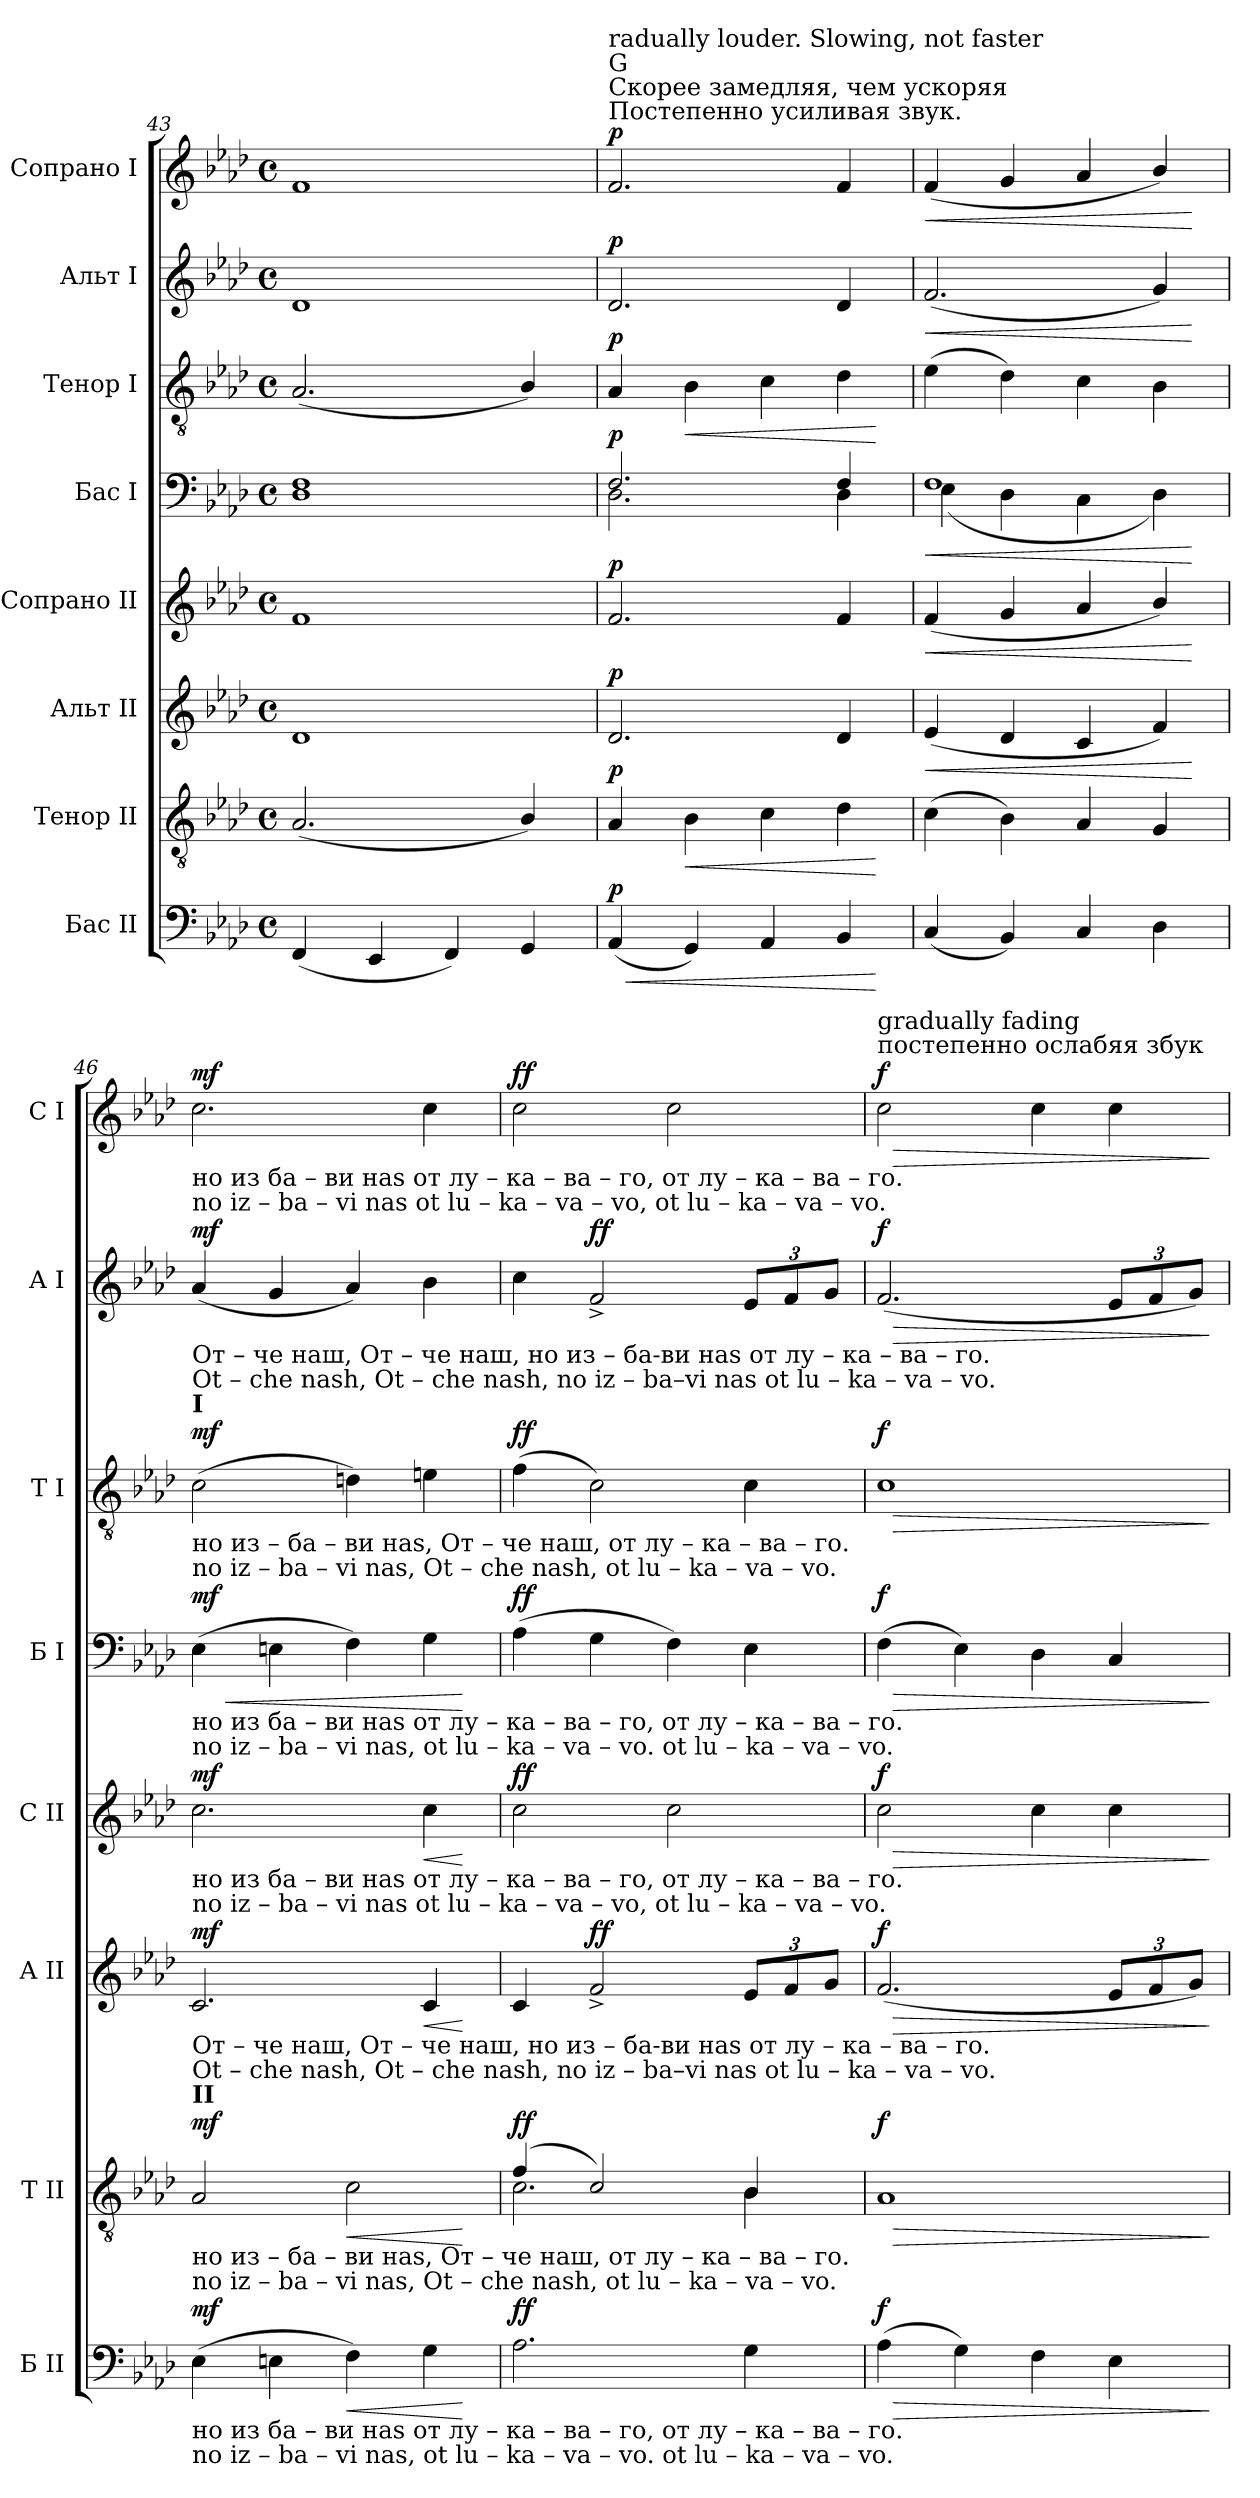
**kern	**dynam	**kern	**dynam	**kern	**dynam	**kern	**dynam	**kern	**dynam	**kern	**dynam	**kern	**dynam	**kern	**dynam
*part8	*part8	*part7	*part7	*part6	*part6	*part5	*part5	*part4	*part4	*part3	*part3	*part2	*part2	*part1	*part1
*staff8	*staff8	*staff7	*staff7	*staff6	*staff6	*staff5	*staff5	*staff4	*staff4	*staff3	*staff3	*staff2	*staff2	*staff1	*staff1
*I"Бас II	*	*I"Тенор II	*	*I"Альт II	*	*I"Сопрано II	*	*I"Бас I	*	*I"Тенор I	*	*I"Альт I	*	*I"Сопрано I	*
*I'Б II	*	*I'Т II	*	*I'А II	*	*I'С II	*	*I'Б I	*	*I'Т I	*	*I'А I	*	*I'С I	*
*clefF4	*	*clefGv2	*	*clefG2	*	*clefG2	*	*clefF4	*	*clefGv2	*	*clefG2	*	*clefG2	*
*k[b-e-a-d-]	*	*k[b-e-a-d-]	*	*k[b-e-a-d-]	*	*k[b-e-a-d-]	*	*k[b-e-a-d-]	*	*k[b-e-a-d-]	*	*k[b-e-a-d-]	*	*k[b-e-a-d-]	*
*M4/4	*	*M4/4	*	*M4/4	*	*M4/4	*	*M4/4	*	*M4/4	*	*M4/4	*	*M4/4	*
*met(c)	*	*met(c)	*	*met(c)	*	*met(c)	*	*met(c)	*	*met(c)	*	*met(c)	*	*met(c)	*
=43	=43	=43	=43	=43	=43	=43	=43	=43	=43	=43	=43	=43	=43	=43	=43
(4FF/	.	(2.A-/	.	1d-	.	1f	.	1D- 1F	.	(2.A-/	.	1d-	.	1f	.
4EE-/	.	.	.	.	.	.	.	.	.	.	.	.	.	.	.
4FF/)	.	.	.	.	.	.	.	.	.	.	.	.	.	.	.
4GG/	.	4B-/)	.	.	.	.	.	.	.	4B-/)	.	.	.	.	.
=44	=44	=44	=44	=44	=44	=44	=44	=44	=44	=44	=44	=44	=44	=44	=44
*	*	*	*	*	*	*	*	*	*	*	*	*	*	*MM55	*
!	!	!	!	!	!	!	!	!	!	!	!	!	!	!LO:TX:a:t=Постепенно усиливая звук.	!
!	!	!	!	!	!	!	!	!	!	!	!	!	!	!LO:TX:a:t=Скорее замедляя, чем ускоряя	!
!	!	!	!	!	!	!	!	!	!	!	!	!	!	!LO:TX:a:t=G	!
!	!	!	!	!	!	!	!	!	!	!	!	!	!	!LO:TX:a:t=radually louder. Slowing, not faster	!
!	!LO:HP:b	!	!	!	!	!	!	!	!	!	!	!	!	!	!
*	*	*	*	*	*	*	*	*^	*	*	*	*	*	*	*
!	!LO:DY:n=1:a	!	!LO:DY:a	!	!LO:DY:a	!	!LO:DY:a	!	!	!LO:DY:a	!	!LO:DY:a	!	!LO:DY:a	!	!LO:DY:a
(4AA-/	< p	4A-/	p	2.d-/	p	2.f/	p	2.F/	2.D-\	p	4A-/	p	2.d-/	p	2.f/	p
!	!	!	!LO:HP:b	!	!	!	!	!	!	!	!	!LO:HP:b	!	!	!	!
4GG/)	.	4B-\	<	.	.	.	.	.	.	.	4B-\	<	.	.	.	.
4AA-/	.	4c\	.	.	.	.	.	.	.	.	4c\	.	.	.	.	.
4BB-/	.	4d-\	.	4d-/	.	4f/	.	4F/	4D-\	.	4d-\	.	4d-/	.	4f/	.
*	*	*	*	*	*	*	*	*v	*v	*	*	*	*	*	*	*
.	[	.	[	.	.	.	.	.	.	.	[	.	.	.	.
=45	=45	=45	=45	=45	=45	=45	=45	=45	=45	=45	=45	=45	=45	=45	=45
!	!	!	!	!	!LO:HP:b	!	!LO:HP:b	!	!LO:HP:b	!	!	!	!LO:HP:b	!	!LO:HP:b
*	*	*	*	*	*	*	*	*^	*	*	*	*	*	*	*
(4C/	.	(4c\	.	(4e-/	<	(4f/	<	1F	(>4E-\	<	(4e-\	.	(2.f/	<	(4f/	<
4BB-/)	.	4B-\)	.	4d-/	.	4g/	.	.	4D-\	.	4d-\)	.	.	.	4g/	.
4C/	.	4A-/	.	4c/	.	4a-/	.	.	4C\	.	4c\	.	.	.	4a-/	.
4D-\	.	4G/	.	4f/)	.	4b-/)	.	.	4D-\)	.	4B-\	.	4g/)	.	4b-/)	.
*	*	*	*	*	*	*	*	*v	*v	*	*	*	*	*	*	*
.	.	.	.	.	[	.	[	.	[	.	.	.	[	.	[
!!LO:PB:g=z
=46	=46	=46	=46	=46	=46	=46	=46	=46	=46	=46	=46	=46	=46	=46	=46
*	*	*	*	*	*	*	*	*	*	*	*	*	*	*MM50	*
!	!	!	!	!	!	!	!	!	!	!	!	!	!	!LO:TX:b:t=но                 из    ба    –    ви                    наs      от  лу     –     ка    –   ва       –         го,         от  лу     –     ка  –  ва –  го.	!
!	!	!	!	!	!	!	!	!	!	!	!	!	!	!LO:TX:b:t=no                  iz –  ba    –    vi                      nas      ot   lu      –     ka    –   va       –         vo,         ot   lu      –     ka  –  va –  vo.	!
!	!	!	!	!	!	!	!	!	!	!	!	!LO:TX:b:t=От      –      че   наш, От –    че              наш,                            но         из       –         ба-ви наs от  лу  – ка –  ва –  го.	!	!	!
!	!	!	!	!	!	!	!	!	!	!	!	!LO:TX:b:t=Ot       –     che  nash, Ot   –  che           nash,                             no          iz       –         ba–vi  nas  ot  lu   –  ka –  va –  vo.	!	!	!
!	!	!	!	!	!	!	!	!	!	!LO:TX:b:t=но                 из – ба         –       ви            наs,                              От        –      че          наш,     от  лу      –     ка  –  ва –  го.	!	!	!	!	!
!	!	!	!	!	!	!	!	!	!	!LO:TX:b:t=no                  iz –  ba        –        vi              nas,                              Ot         –     che        nash,     ot   lu       –     ka   –  va –  vo.	!	!	!	!	!
!	!	!	!	!	!	!	!	!	!	!LO:TX:a:B:t=I	!	!	!	!	!
!	!	!	!	!	!	!	!	!LO:TX:b:t=но                 из    ба         –       ви            наs       от  лу    –     ка       –       ва      –     го,      от  лу      –      ка  –  ва – го.	!	!	!	!	!	!	!
!	!	!	!	!	!	!	!	!LO:TX:b:t=no                  iz –  ba        –        vi             nas,       ot   lu     –     ka       –       va      –     vo.      ot   lu       –      ka   –  va – vo.	!	!	!	!	!	!	!
!	!	!	!	!	!	!LO:TX:b:t=но                 из    ба    –    ви                    наs      от  лу     –     ка    –   ва       –         го,         от  лу     –     ка  –  ва –  го.	!	!	!	!	!	!	!	!	!
!	!	!	!	!	!	!LO:TX:b:t=no                  iz –  ba    –    vi                      nas      ot   lu      –     ka    –   va       –         vo,         ot   lu      –     ka  –  va –  vo.	!	!	!	!	!	!	!	!	!
!	!	!	!	!LO:TX:b:t=От      –      че   наш, От –    че              наш,                            но         из       –         ба-ви наs от  лу  – ка –  ва –  го.	!	!	!	!	!	!	!	!	!	!	!
!	!	!	!	!LO:TX:b:t=Ot       –     che  nash, Ot   –  che           nash,                             no          iz       –         ba–vi  nas  ot  lu   –  ka –  va –  vo.	!	!	!	!	!	!	!	!	!	!	!
!	!	!LO:TX:b:t=но         из      –     ба         –       ви            наs,                              От        –      че          наш,     от  лу      –     ка  –  ва –  го.	!	!	!	!	!	!	!	!	!	!	!	!	!
!	!	!LO:TX:b:t=no          iz       –     ba        –        vi              nas,                              Ot         –     che        nash,     ot   lu       –     ka   –  va –  vo.	!	!	!	!	!	!	!	!	!	!	!	!	!
!	!	!LO:TX:a:B:t=II	!	!	!	!	!	!	!	!	!	!	!	!	!
!LO:TX:b:t=но                 из    ба         –       ви            наs       от  лу    –     ка       –       ва      –     го,      от  лу      –      ка  –  ва – го.	!	!	!	!	!	!	!	!	!	!	!	!	!	!	!
!LO:TX:b:t=no                  iz –  ba        –        vi             nas,       ot   lu     –     ka       –       va      –     vo.      ot   lu       –      ka   –  va – vo.	!	!	!	!	!	!	!	!	!	!	!	!	!	!	!
!	!LO:DY:a	!	!LO:DY:a	!	!LO:DY:a	!	!LO:DY:a	!	!LO:HP:b	!	!	!	!	!	!
!	!	!	!	!	!	!	!	!	!LO:DY:n=1:a	!	!LO:DY:a	!	!LO:DY:a	!	!LO:DY:a
(4E-\	mf	2A-/	mf	2.c/	mf	2.cc\	mf	(4E-\	< mf	(2c\	mf	(4a-/	mf	2.cc\	mf
4En\	.	.	.	.	.	.	.	4En\	.	.	.	4g/	.	.	.
!	!LO:HP:b	!	!LO:HP:b	!	!	!	!	!	!	!	!	!	!	!	!
4F\)	<	2c\	<	.	.	.	.	4F\)	.	4dn\)	.	4a-/)	.	.	.
!	!	!	!	!	!LO:HP:b	!	!LO:HP:b	!	!	!	!	!	!	!	!
4G\	.	.	.	4c/	<	4cc\	<	4G\	.	4en\	.	4b-\	.	4cc\	.
.	[	.	[	.	[	.	[	.	[	.	.	.	.	.	.
=47	=47	=47	=47	=47	=47	=47	=47	=47	=47	=47	=47	=47	=47	=47	=47
*	*	*^	*	*	*	*	*	*	*	*	*	*	*	*	*
!	!LO:DY:a	!	!	!LO:DY:a	!	!	!	!LO:DY:a	!	!LO:DY:a	!	!LO:DY:a	!	!	!	!LO:DY:a
2.A-\	ff	(4f/	2.c\	ff	4c/	.	2cc\	ff	(4A-\	ff	(4f\	ff	4cc\	.	2cc\	ff
!	!	!	!	!	!	!LO:DY:a	!	!	!	!	!	!	!	!LO:DY:a	!	!
.	.	2c/)	.	.	2f^/	ff	.	.	4G\	.	2c\)	.	2f^/	ff	.	.
.	.	.	.	.	.	.	2cc\	.	4F\)	.	.	.	.	.	2cc\	.
*	*	*	*	*	*Xbrackettup	*	*	*	*	*	*	*	*Xbrackettup	*	*	*
4G\	.	4B-/	4B-\	.	12e-/L	.	.	.	4E-\	.	4c\	.	12e-/L	.	.	.
.	.	.	.	.	12f/	.	.	.	.	.	.	.	12f/	.	.	.
.	.	.	.	.	12g/J	.	.	.	.	.	.	.	12g/J	.	.	.
*	*	*v	*v	*	*	*	*	*	*	*	*	*	*	*	*	*
=48	=48	=48	=48	=48	=48	=48	=48	=48	=48	=48	=48	=48	=48	=48	=48
*	*	*	*	*	*	*	*	*	*	*	*	*	*	*MM45	*
!	!	!	!	!	!	!	!	!	!	!	!	!	!	!LO:TX:a:t=постепенно ослабяя збук	!
!	!	!	!	!	!	!	!	!	!	!	!	!	!	!LO:TX:a:t=gradually fading	!
!	!LO:HP:b	!	!LO:HP:b	!	!LO:HP:b	!	!LO:HP:b	!	!LO:HP:b	!	!LO:HP:b	!	!LO:HP:b	!	!LO:HP:b
!	!LO:DY:n=1:a	!	!LO:DY:n=1:a	!	!LO:DY:n=1:a	!	!LO:DY:n=1:a	!	!LO:DY:n=1:a	!	!LO:DY:n=1:a	!	!LO:DY:n=1:a	!	!LO:DY:n=1:a
(4A-\	> f	1A-	> f	(2.f/	> f	2cc\	> f	(4F\	> f	1c	> f	(2.f/	> f	2cc\	> f
4G\)	.	.	.	.	.	.	.	4E-\)	.	.	.	.	.	.	.
4F\	.	.	.	.	.	4cc\	.	4D-\	.	.	.	.	.	4cc\	.
4E-\	.	.	.	12e-/L	.	4cc\	.	4C/	.	.	.	12e-/L	.	4cc\	.
.	.	.	.	12f/	.	.	.	.	.	.	.	12f/	.	.	.
.	.	.	.	12g/J)	.	.	.	.	.	.	.	12g/J)	.	.	.
.	]	.	]	.	]	.	]	.	]	.	]	.	]	.	]
=	=	=	=	=	=	=	=	=	=	=	=	=	=	=	=
*-	*-	*-	*-	*-	*-	*-	*-	*-	*-	*-	*-	*-	*-	*-	*-
